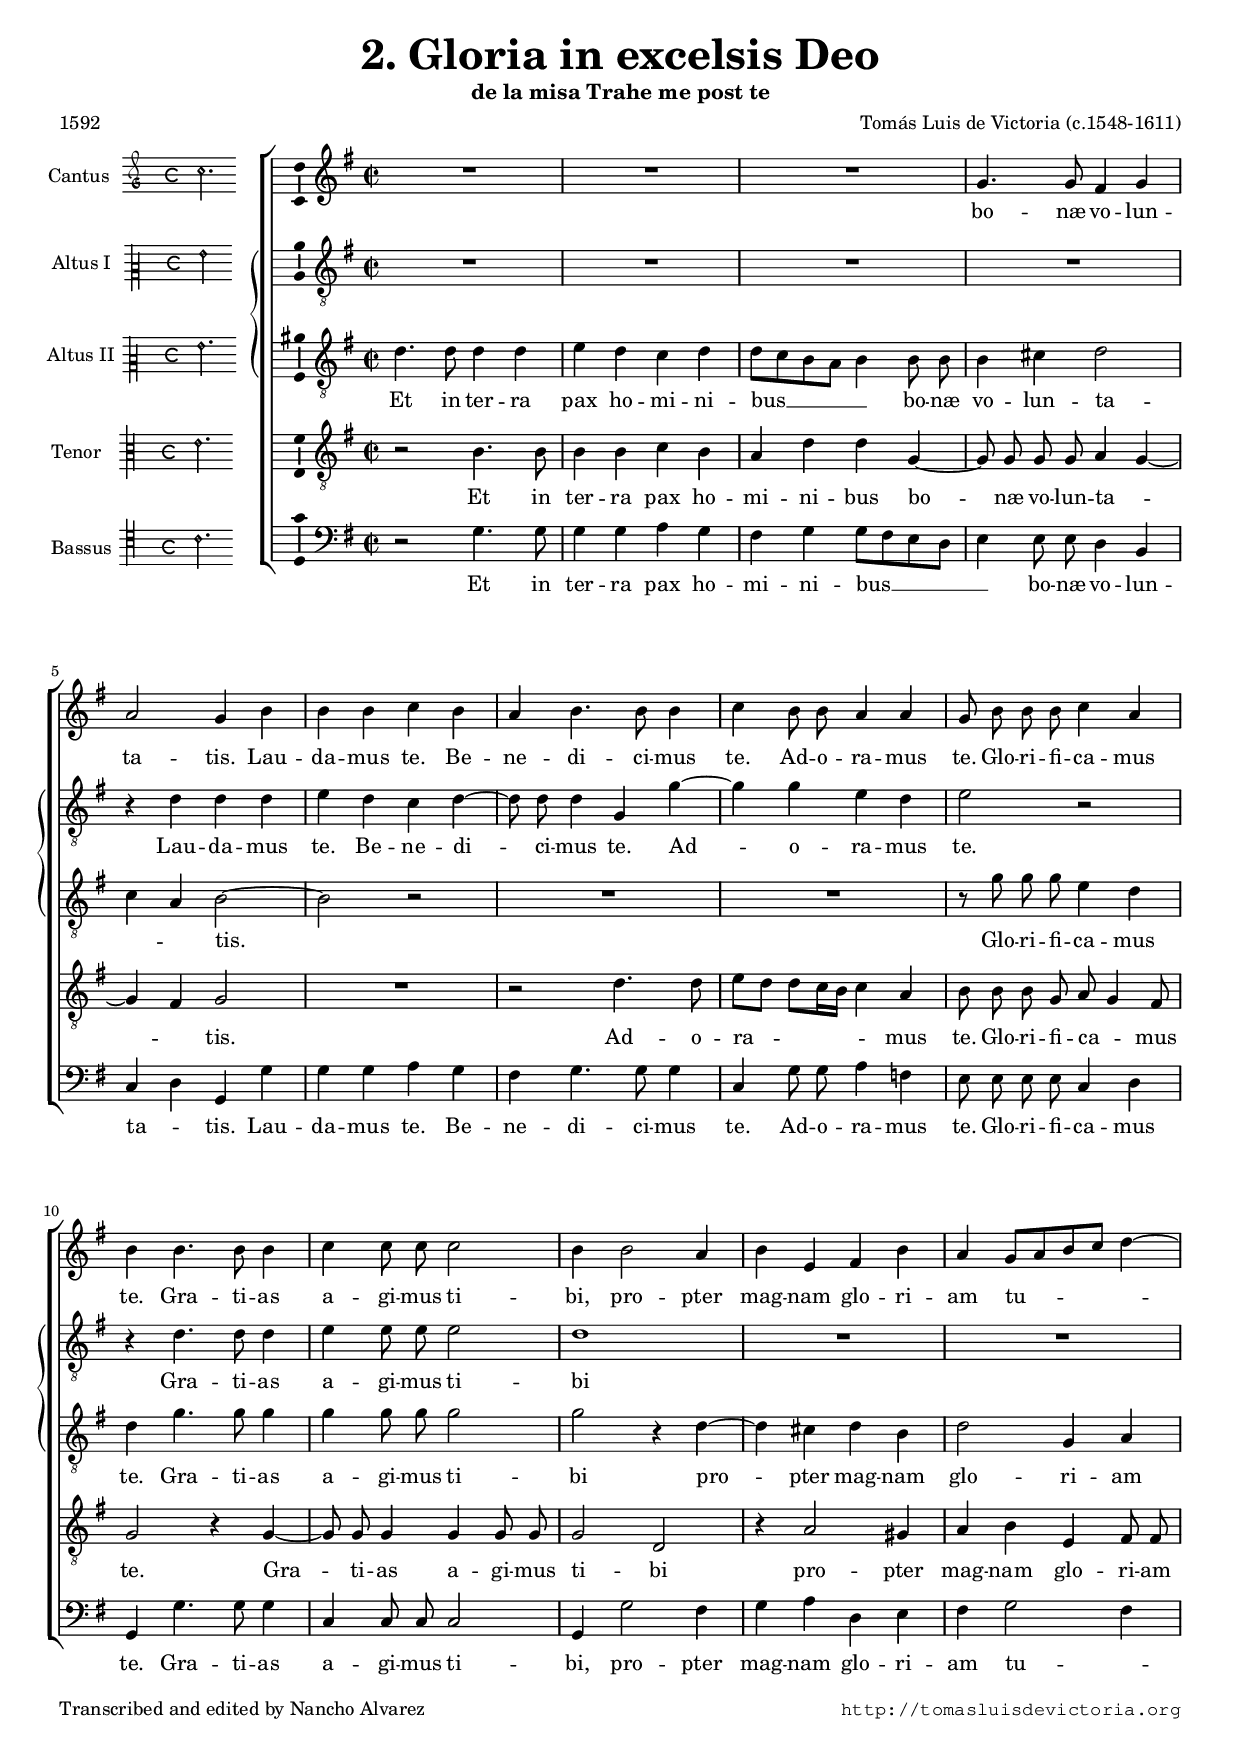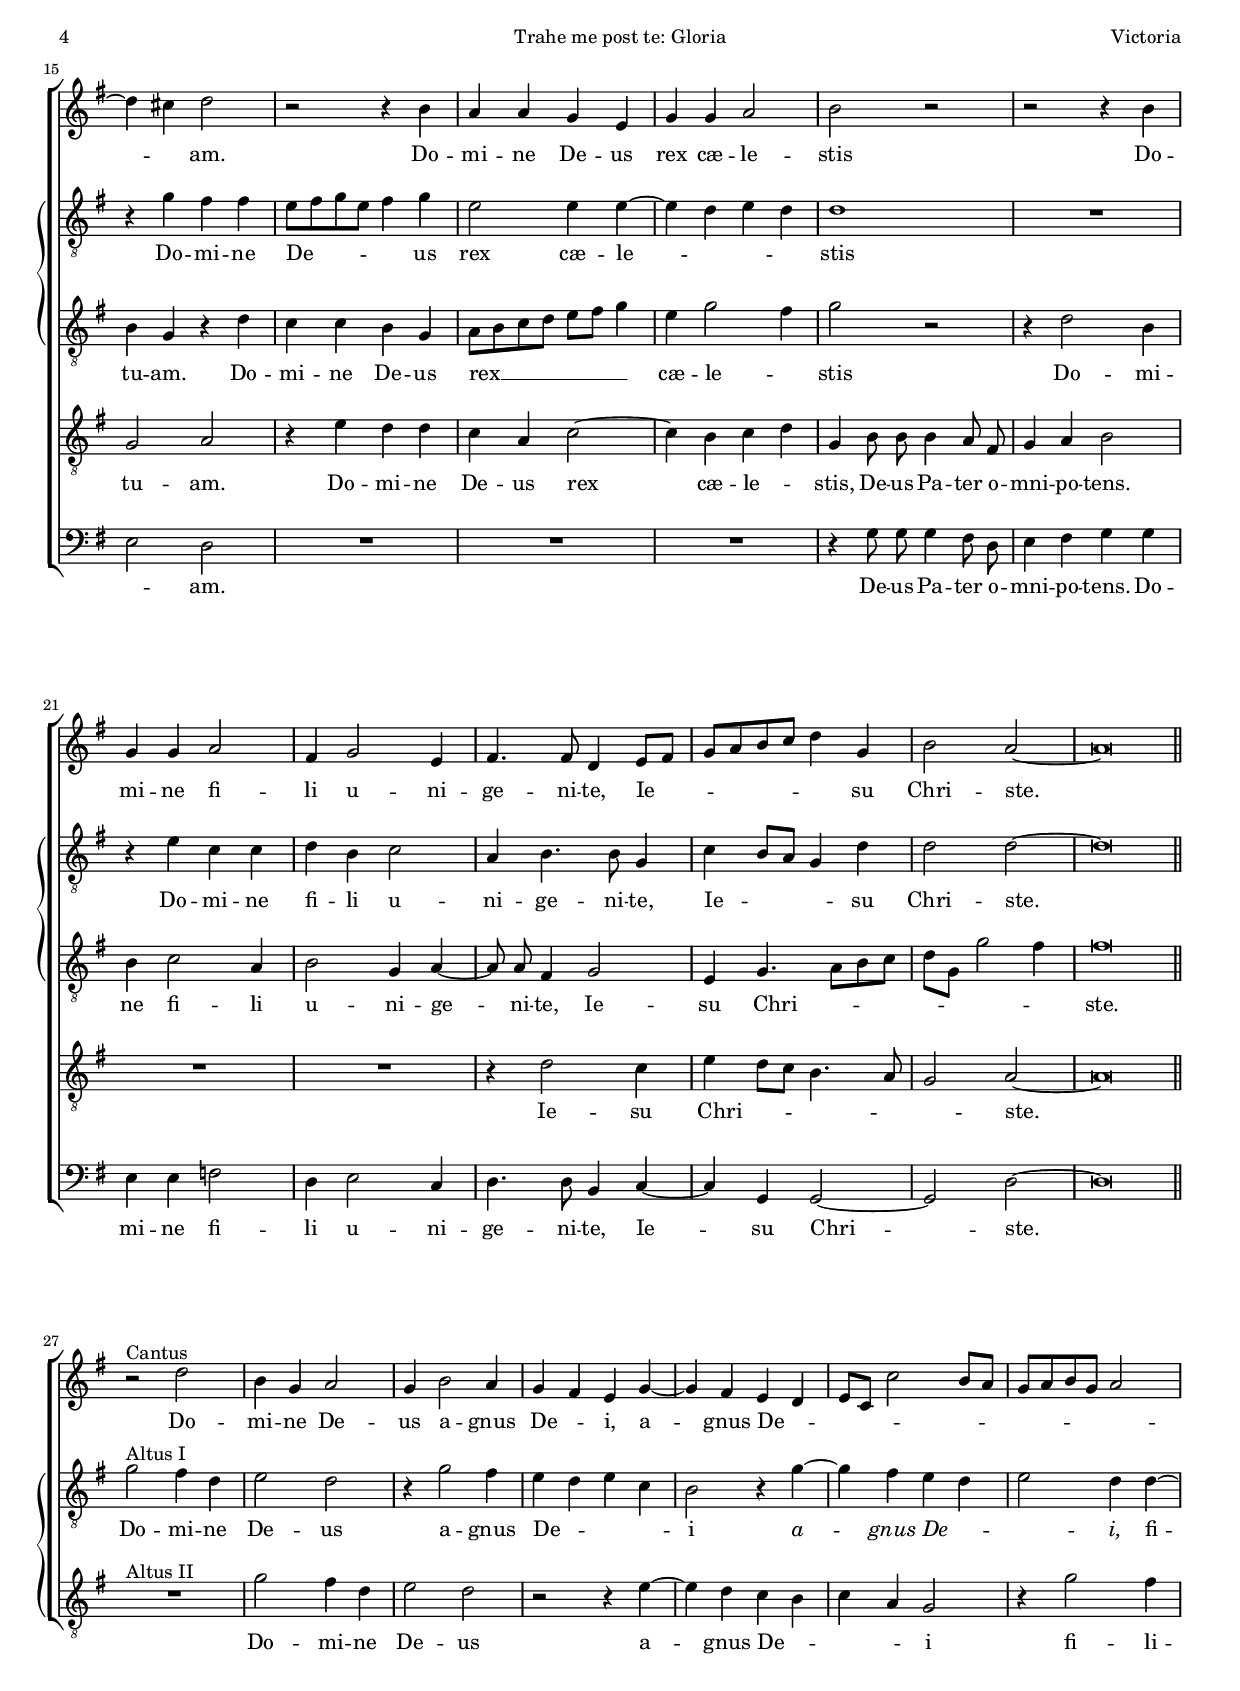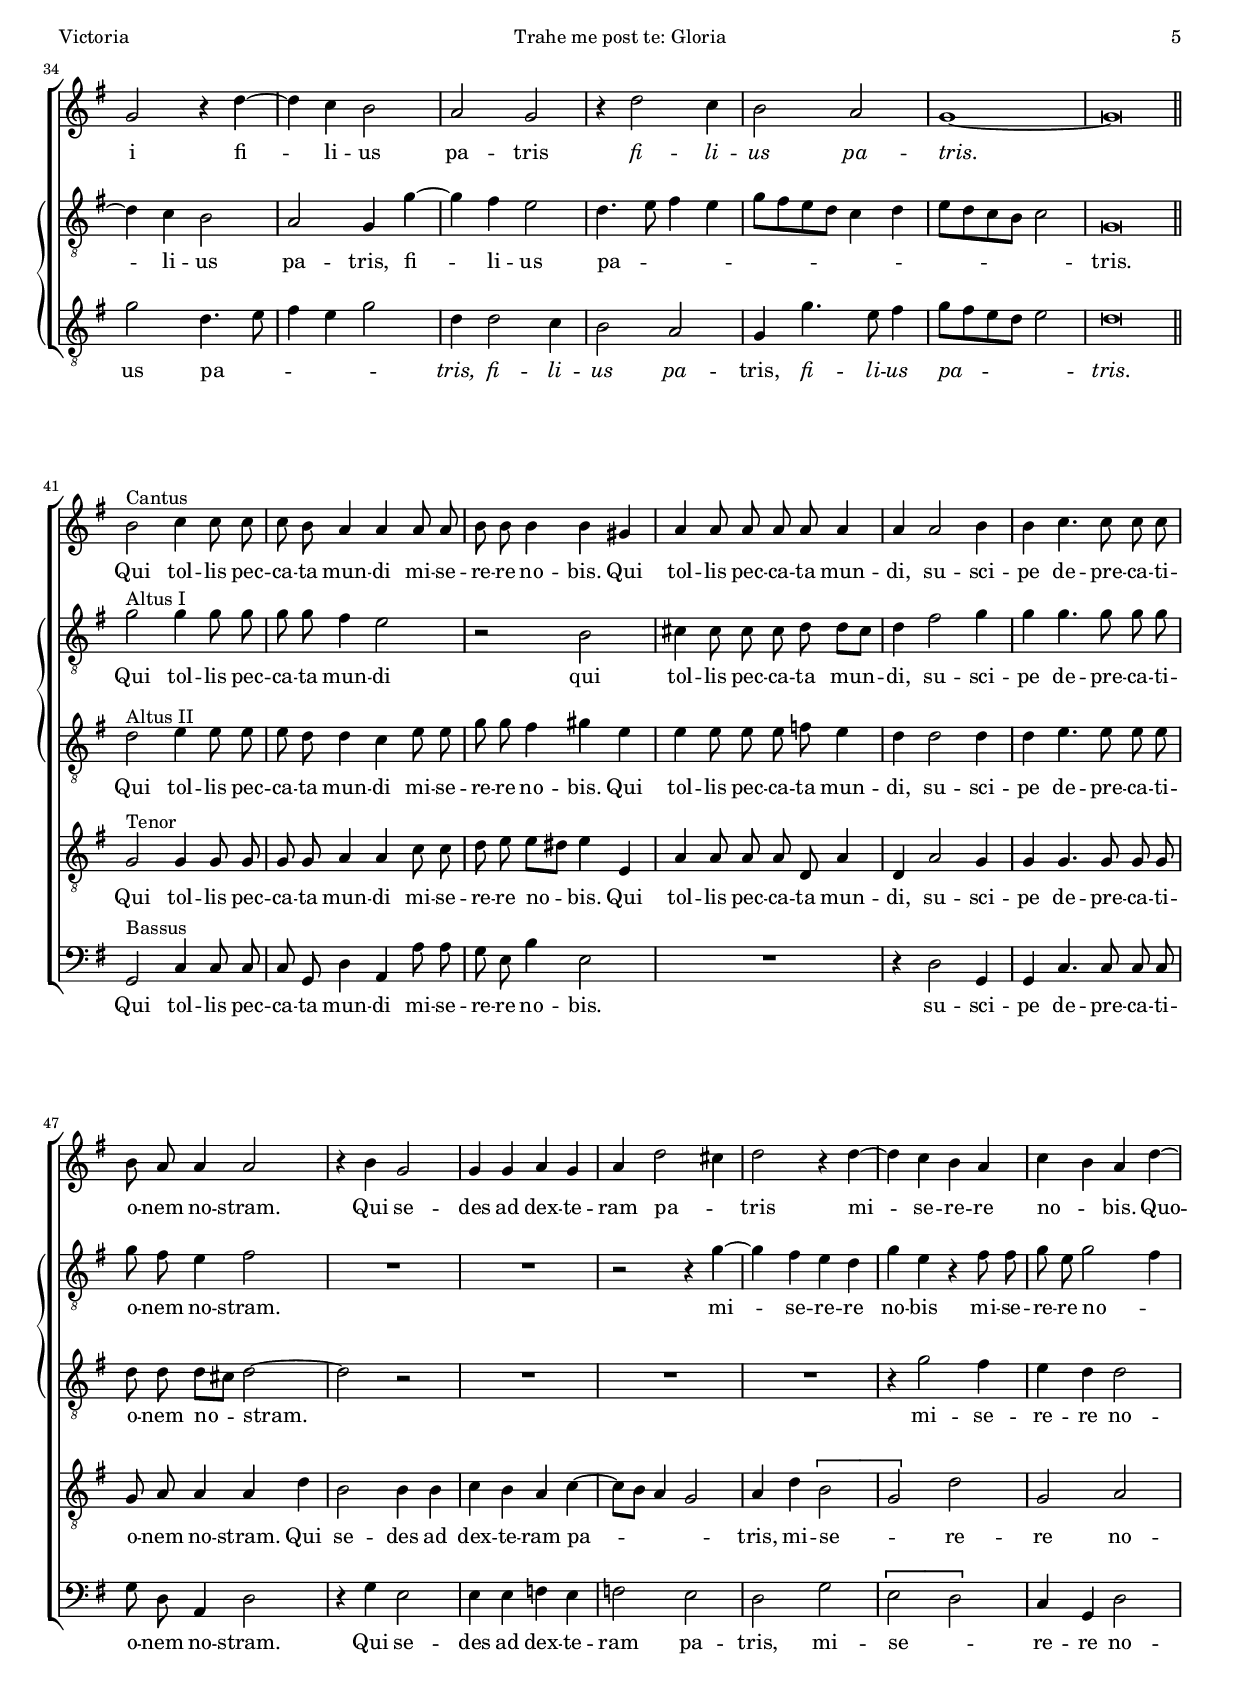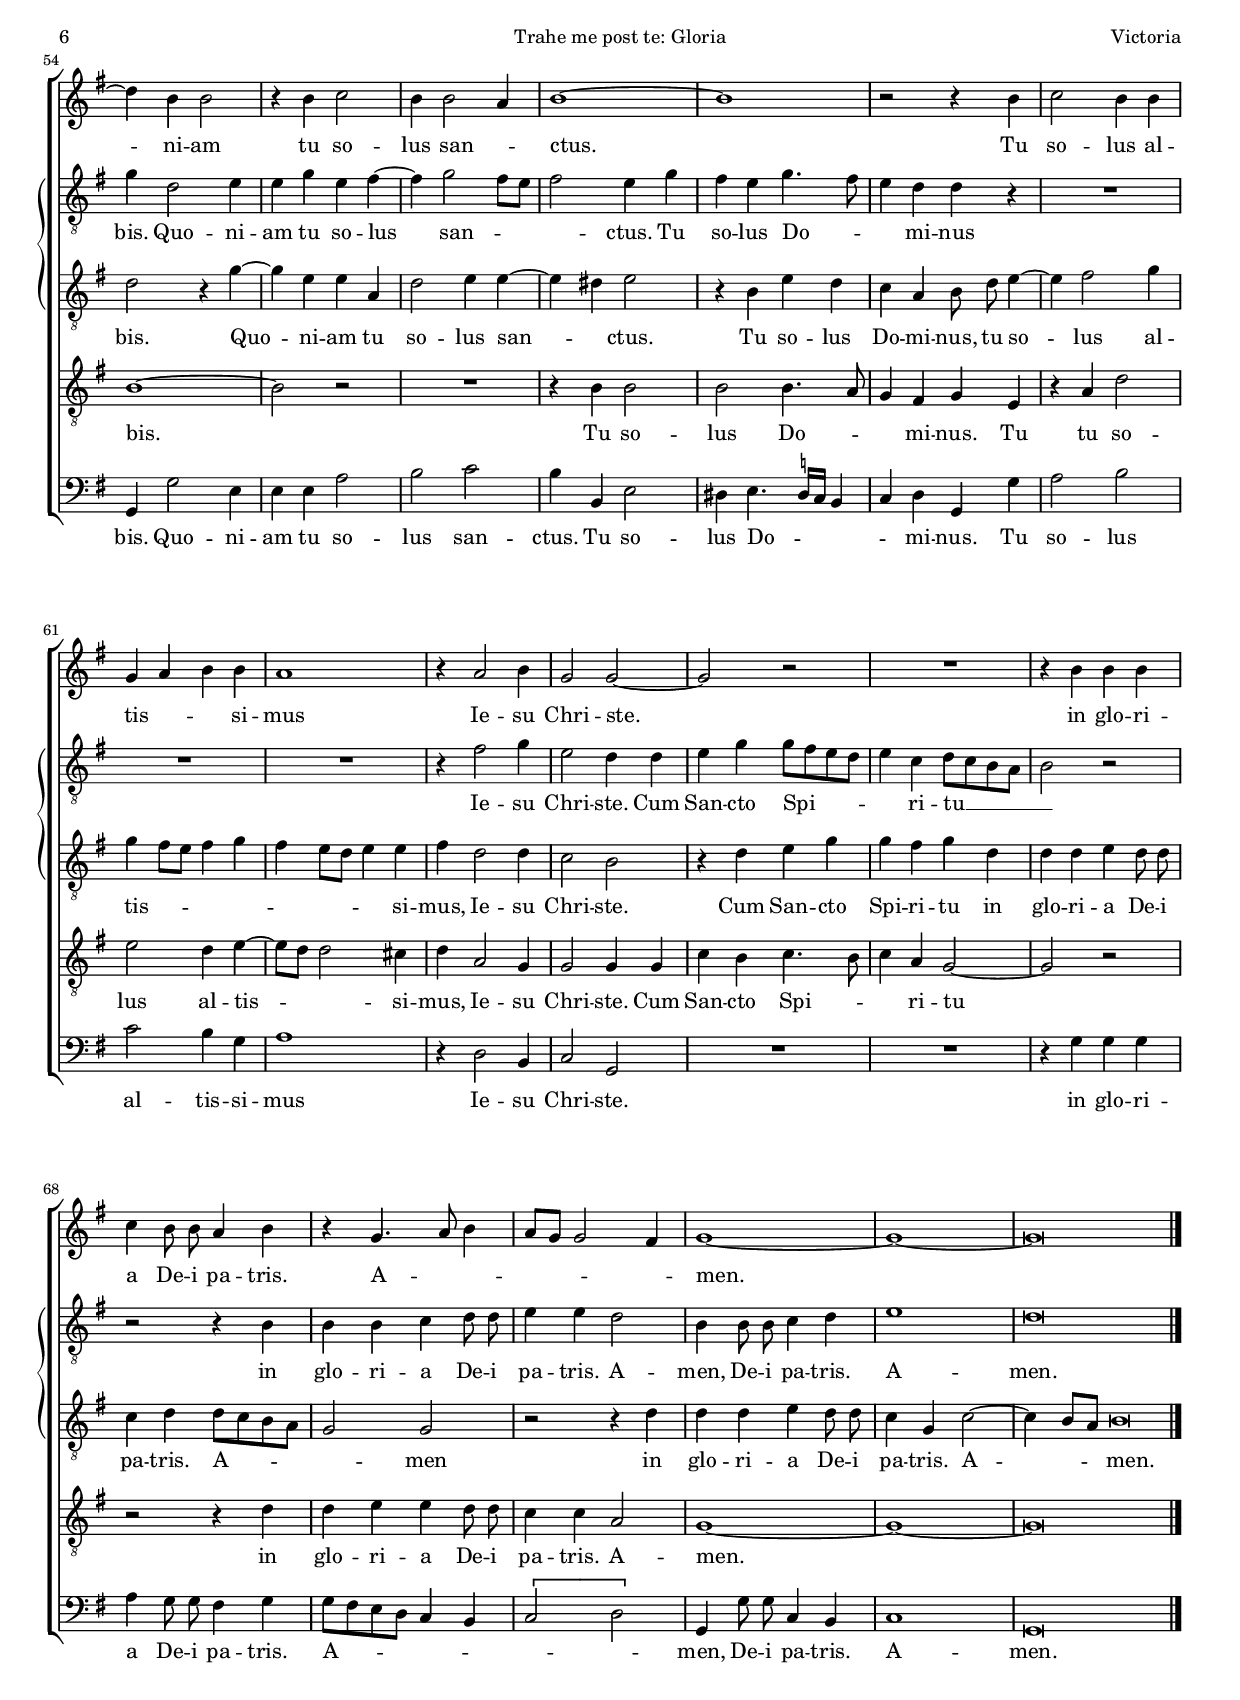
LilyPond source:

\version "2.22.0"

#(set-default-paper-size "a4")
#(set-global-staff-size 16.4)
#(ly:set-option 'point-and-click #f)
%mobile -s14.8 -i3.2

italicas=\override LyricText.font-shape = #'italic
rectas=\override LyricText.font-shape = #'upright
ss=\once \set suggestAccidentals = ##t
incipitwidth = 20
mtempo={\tempo 4 = 100}
mtempob={\tempo 4 = 50}
mt=#(define-music-function (offset) (number?) ; move lyric text
      #{ \once \override LyricText.X-offset = -$offset #})


htitle="Trahe me post te: Gloria"
hcomposer="Victoria"

\header {
	title=\markup{\fontsize #3 "2. Gloria in excelsis Deo"}
	subtitle="de la misa Trahe me post te"
%	subsubtitle=\markup{\null \vspace #2 }
	composer="Tomás Luis de Victoria (c.1548-1611)"
        pdfauthor=\composer
	%opus="(-)"
	poet=\markup{"1592"}
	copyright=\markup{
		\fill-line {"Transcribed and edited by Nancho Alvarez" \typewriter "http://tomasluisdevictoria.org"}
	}
%	tagline=""
}


global={
\set Staff.autoBeaming = ##f
\key c \major \time 2/2  \skip 1*26 \bar "||" \break
				\skip 1*14 \bar "||" \break 
				\skip 1*33 \bar "|." 
}

cantus=\relative c'' {
	R1*4/4 |
	R1*4/4 |
	R1*4/4 |
	c4. c8 b4 c |
%5
	d2 c4 e |
	e e f e |
	d e4. e8 e4 |
	f e8 e d4 d |
	c8 e e e f4 d |
%10
	e e4. e8 e4 |
	f f8 f f2 |
	e4 e2 d4 |
	e a, b e |
	d  c8[ d e f] g4 ~ |
%15
	g fis g2 |
	r r4 e |
	d d c a |
	c c d2 |
	e r |
%20
	r r4 e |
	c c d2 |
	b4 c2 a4 |
	b4. b8 g4  a8[ b] |
	 c[ d e f] g4 c, |
%25
	e2 d ~ |
	d\breve*1/2
	s4*0^\markup{"Cantus"}
	r2 g |
	e4 c d2 |
	c4 e2 d4 |
%30
	c b a c ~ |
	c b a g |
	 a8[ f] f'2  e8[ d] |
	 c[ d e c] d2 |
	c r4 g' ~ |
%35
	g f e2 |
	d c |
	r4 g'2 f4 |
	e2 d |
	c1 ~ |
%40
	c\breve*1/2
	s4*0^\markup{"Cantus"}
	e2 f4 f8 f |
	f e d4 d d8 d |
	e e e4 e cis |
	d d8 d d d d4 |
%45
	d d2 e4 |
	e f4. f8 f f |
	e d d4 d2 |
	r4 e c2 |
	c4 c d c |
%50
	d g2 fis4 |
	g2 r4 g ~ |
	g f e d |
	f e d g ~ |
	g e e2 |
%55
	r4 e f2 |
	e4 e2 d4 |
	e1 ~ | 
	e |
	r2 r4 e |
%60
	f2 e4 e |
	c d e e |
	d1 |
	r4 d2 e4 |
	c2 c ~ |
%65
	c r |
	R1*4/4 |
	r4 e e e |
	f e8 e d4 e |
	r c4. d8 e4 |
%70
	 d8[ c] c2 b4 |
	c1 ~ |
	c ~ |
	c\breve*1/2
}

altus=\relative c''{
	R1*4/4 |
	R1*4/4 |
	R1*4/4 |
	R1*4/4 |
%5
	r4 g g g |
	a g f g ~ |
	g8 g g4 c, c' ~ |
	c c a g |
	a2 r |
%10
	r4 g4. g8 g4 |
	a a8 a a2 |
	g1 |
	R1*4/4 |
	R1*4/4 |
%15
	r4 c b b |
	 a8[ b c a] b4 c |
	a2 a4 a ~ |
	a g a g |
	g1 |
%20
	R1*4/4 |
	r4 a f f |
	g e f2 |
	d4 e4. e8 c4 |
	f  e8[ d] c4 g' |
%25
	g2 g ~ |
	g\breve*1/2
	s4*0^\markup{"Altus I"}
	c2 b4 g |
	a2 g |
	r4 c2 b4 |
%30
	a g a f |
	e2 r4 c' ~ |
	c b a g |
	a2 g4 g ~ |
	g f e2 |
%35
	d c4 c' ~ |
	c b a2 |
	g4. a8 b4 a |
	 c8[ b a g] f4 g |
	 a8[ g f e] f2 |
%40
	c\breve*1/2
	s4*0^\markup{"Altus I"}
	c'2 c4 c8 c |
	c c b4 a2 |
	r e |
	fis4 fis8 fis fis g  g[ fis] |
%45
	g4 b2 c4 |
	c c4. c8 c c |
	c b a4 b2 |
	R1*4/4 |
	R1*4/4 |
%50
	r2 r4 c ~ |
	c b a g |
	c a r b8 b |
	c a c2 b4 |
	c g2 a4 |
%55
	a c a b ~ |
	b c2  b8[ a] |
	b2 a4 c |
	b a c4. b8 |
	a4 g g4 r4 |
%60
	R1*4/4 |
	R1*4/4 |
	R1*4/4 |
	r4 b2 c4 |
	a2 g4 g |
%65
	a c  c8[ b a g] |
	a4 f  g8[ f e d] |
	e2 r |
	r r4 e |
	e e f g8 g |
%70
	a4 a g2 |
	e4 e8 e f4 g |
	a1 |
	g\breve*1/2
}

altusdos=\relative c''{
	g4. g8 g4 g |
	a g f g |
	 g8[ f e d] e4 e8 e |
	e4 fis g2 |
%5
	f4 d e2 ~ |
	e r |
	R1*4/4 |
	R1*4/4 |
	r8 c' c c a4 g |
%10
	g c4. c8 c4 |
	c c8 c c2 |
	c r4 g ~ |
	g fis g e |
	g2 c,4 d |
%15
	e c r g' |
	f4 f e c |
	 d8[ e f g]  a[ b] c4 |
	a c2 b4 |
	c2 r2 |
%20	
	r4 g2 e4 |
	e4 f2 d4 |
	e2 c4 d ~ |
	d8 d b4 c2 |
	a4 c4.  d8[ e f] |
%25
	 g[ c,] c'2 b4 |
	b\breve*1/2
	s4*0^\markup{"Altus II"}
	R1*4/4 |
	c2 b4 g |
	a2 g |
%30
	r r4 a ~ |
	a g f e |
	f d c2 |
	r4 c'2 b4 |
	c2 g4. a8 |
%35
	b4 a c2 |
	g4 g2 f4 |
	e2 d |
	c4 c'4. a8 b4 |
	 c8[ b a g] a2 |
%40
	g\breve*1/2
	s4*0^\markup{"Altus II"}
	g2 a4 a8 a |
	a g g4 f a8 a |
	c c b4 cis a |
	a a8 a a bes a4 |
%45
	g g2 g4 |
	g a4. a8 a a |
	g g  g[ fis] g2 ~ |
	g r |
	R1*4/4 |
%50
	R1*4/4 |
	R1*4/4 |
	r4 c2 b4 |
	a g g2 |
	g r4 c ~ |
%55
	c a a d, |
	g2 a4 a ~ |
	a gis a2 |
	r4 e a g |
	f d e8 g a4 ~ |
%60
	a b2 c4 |
	c  b8[ a] b4 c |
	b  a8[ g] a4 a |
	b g2 g4 |
	f2 e |
%65
	r4 g a c |
	c b c g |
	g g a g8 g |
	f4 g  g8[ f e d] |
	c2 c |
%70
	r r4 g' |
	g g a g8 g |
	f4 c f2 ~ |
	f4  e8[ d] \mtempob e\breve*1/4
}

tenor=\relative c'{
	r2 e4. e8 |
	e4 e f e |
	d g g c, ~ |
	c8 c c c d4 c ~ |
%5
	c b c2 |
	R1*4/4 |
	r2 g'4. g8 |
	 a[ g]  g[ f16 e] f4 d |
	e8 e e c d c4 b8 |
%10
	c2 r4 c ~ |
	c8 c c4 c c8 c |
	c2 g |
	r4 d'2 cis4 |
	d e a, b8 b |
%15
	c2 d |
	r4 a' g g |
	f d f2 ~ |
	f4 e f g |
	c, e8 e e4 d8 b |
%20
	c4 d e2 |
	R1*4/4 |
	R1*4/4 |
	r4 g2 f4 |
	a  g8[ f] e4. d8 |
%25
	c2 d ~ |
	d\breve*1/2
	R1*4/4 |
	R1*4/4 |
	R1*4/4 |
%30
	R1*4/4 |
	R1*4/4 |
	R1*4/4 |
	R1*4/4 |
	R1*4/4 |
%35
	R1*4/4 |
	R1*4/4 |
	R1*4/4 |
	R1*4/4 |
	R1*4/4 |
%40
	R1*4/4 |
	s4*0^\markup{"Tenor"}
	c2 c4 c8 c |
	c c d4 d f8 f |
	g a  a[ gis] a4 a, |
	d d8 d d g, d'4 |
%45
	g, d'2 c4 |
	c c4. c8 c c |
	c d d4 d g |
	e2 e4 e |
	f e d f ~ |
%50
	 f8[ e] d4 c2 |
	d4 g \[e2 |
	c\] g' |
	c, d |
	e1 ~ |
%55
	e2 r |
	R1*4/4 |
	r4 e e2 |
	e e4. d8 |
	c4 b c a |
%60
	r d g2 |
	a g4 a ~ |
	 a8[ g] g2 fis4 |
	g d2 c4 |
	c2 c4 c |
%65
	f e f4. e8 |
	f4 d c2 ~ |
	c r |
	r r4 g' |
	g a a g8 g |
%70
	f4 f d2 |
	c1 ~ |
	c ~ |
	c\breve*1/2
}

bassus=\relative c'{
	r2 c4. c8 |
	c4 c d c |
	b c  c8[ b a g] |
	a4 a8 a g4 e |
%5
	f g c, c' |
	c c d c |
	b c4. c8 c4 |
	f, c'8 c d4 bes |
	a8 a a a f4 g |
%10
	c, c'4. c8 c4 |
	f, f8 f f2 |
	c4 c'2 b4 |
	c d g, a |
	b c2 b4 |
%15
	a2 g |
	R1*4/4 |
	R1*4/4 |
	R1*4/4 |
	r4 c8 c c4 b8 g |
%20
	a4 b c c |
	a a bes2 |
	g4 a2 f4 |
	g4. g8 e4 f ~ |
	f c c2 ~ |
%25
	c g' ~ |
	g\breve*1/2
	R1*4/4 |
	R1*4/4 |
	R1*4/4 |
%30
	R1*4/4 |
	R1*4/4 |
	R1*4/4 |
	R1*4/4 |
	R1*4/4 |
%35
	R1*4/4 |
	R1*4/4 |
	R1*4/4 |
	R1*4/4 |
	R1*4/4 |
%40
	R1*4/4 |
	s4*0^\markup{"Bassus"}
	c,2 f4 f8 f |
	f c g'4 d d'8 d |
	c a e'4 a,2 |
	R1*4/4 |
%45
	r4 g2 c,4 |
	c f4. f8 f f |
	c' g d4 g2 |
	r4 c a2 |
	a4 a bes a |
%50
	bes2 a |
	g c |
	\[a g\] |
	f4 c g'2 |
	c,4 c'2 a4 |
%55
	a a d2 |
	e f |
	e4 e, a2 |
	gis4 a4. \ss g16[ f] e4 |
	f g c, c' |
%60
	d2 e |
	f e4 c |
	d1 |
	r4 g,2 e4 |
	f2 c |
%65
	R1*4/4 |
	R1*4/4 |
	r4 c' c c |
	d c8 c b4 c |
	 c8[ b a g] f4 e |
%70
	\[f2 g\]
	c,4 c'8 c f,4 e |
	f1 |
	c\breve*1/2
}

textocantus=\lyricmode{
bo -- næ vo -- lun -- ta -- tis. 
Lau -- da -- mus te.
Be -- ne -- di -- ci -- mus te.
Ad -- o -- ra -- mus te.
Glo -- ri -- fi -- ca -- mus te.
Gra -- ti -- as a -- gi -- mus ti -- bi,
pro -- pter mag -- nam glo -- ri -- am tu -- _ _ _ _ _ _ am.
Do -- mi -- ne De -- us
rex cæ -- le -- stis
Do -- mi -- ne fi -- li u -- ni -- ge -- ni -- te,
Ie -- _ _ _ _ _ _ su Chri -- ste. _
Do -- mi -- ne De -- us a -- gnus \mt #.3 De -- _ i,
a -- _ gnus De -- _ _ _ _ _ _ _ _ _ _ _ i
fi -- _ li -- us pa -- tris
\italicas fi -- li -- us pa -- tris. _ \rectas
Qui tol -- lis pec -- ca -- ta mun -- di mi -- se -- re -- re no -- bis.
Qui tol -- lis pec -- ca -- ta mun -- di,
su -- sci -- pe de -- pre -- ca -- ti -- o -- nem no -- stram.
Qui se -- des ad dex -- te -- ram pa -- _ tris
mi -- _ se -- re -- re no -- _ bis.
\mt #1 Quo -- _ ni -- am tu so -- lus \mt #.5 san -- _ ctus. _
Tu so -- lus al -- \mt #.3 tis -- _ _ si -- mus
Ie -- su Chri -- ste. _
in glo -- ri -- a De -- i pa -- tris.
A -- _ _ _ _ _ _ men. _ _ 
}

textoaltus=\lyricmode{
Lau -- da -- mus te.
Be -- ne -- di -- _ ci -- mus te.
Ad -- _ o -- ra -- mus te.
Gra -- ti -- as a -- gi -- mus ti -- bi
Do -- mi -- ne De -- _ _ _ _ us
rex cæ -- le -- _ _ _ _ stis
Do -- mi -- ne fi -- li u -- ni -- ge -- ni -- te,
Ie -- _ _ _ su Chri -- ste. _
Do -- mi -- ne De -- us a -- gnus De -- _ _ _ i
\italicas a -- _ gnus De -- _ _ i, \rectas
fi -- _ li -- us pa -- tris,
fi -- _ li -- us pa -- _ _ _ _ _ _ _ _ _ _ _ _ _ _ tris.
Qui tol -- lis pec -- ca -- ta mun -- di
qui tol -- lis pec -- ca -- ta \mt #.8 mun -- _ di,
su -- sci -- pe de -- pre -- ca -- ti -- o -- nem no -- stram.
\mt #.5 mi -- _ se -- re -- re no -- bis
mi -- se -- re -- re no -- _ bis.
Quo -- ni -- am tu so -- lus _ \mt #.5 san -- _ _ _ ctus.
Tu so -- lus Do -- _ _ mi -- nus
Ie -- su Chri -- ste.
Cum San -- cto Spi -- _ _ _ _ ri -- tu __ _ _ _ _ 
in glo -- ri -- a De -- i pa -- tris.
A -- men,
De -- i pa -- tris. 
A -- men.
}

textoaltusdos=\lyricmode{
Et in ter -- ra pax ho -- mi -- ni -- bus __ _ _ _ _ 
bo -- næ vo -- lun -- ta -- _ _ tis. _
Glo -- ri -- fi -- ca -- mus te.
Gra -- ti -- as a -- gi -- mus ti -- bi
pro -- _ pter mag -- nam glo -- ri -- am tu -- am.
Do -- mi -- ne De -- us
rex __ _ _ _ _ _ _ cæ -- le -- _ stis
Do -- mi -- ne fi -- li u -- ni -- ge -- _ ni -- te,
Ie -- su \mt #.5 Chri -- _ _ _ _ _ _ _ ste.
Do -- mi -- ne De -- us a -- _ gnus De -- _ _ _ i
fi -- li -- us pa -- _ _ _ _ \italicas tris,
fi -- li -- us pa -- \rectas tris,
\italicas fi -- li -- us pa -- _ _ _ _ tris. \rectas
Qui tol -- lis pec -- ca -- ta mun -- di mi -- se -- re -- re no -- bis.
Qui tol -- lis pec -- ca -- ta mun -- di,
su -- sci -- pe de -- pre -- ca -- ti -- o -- nem no -- _ stram. _
mi -- se -- re -- re no -- bis.
Quo -- _ ni -- am tu so -- lus san -- _ _ ctus.
Tu so -- lus Do -- mi -- nus,
tu so -- _ lus al -- \mt #.3 tis -- _ _ _ _ _ _ _ _ si -- mus,
Ie -- su Chri -- ste.
Cum San -- cto Spi -- ri -- tu in glo -- ri -- a De -- i pa -- tris.
A -- _ _ _ _ men
in glo -- ri -- a De -- i pa -- tris.
A -- _ _ _ \mt #.6 men.
}

textotenor=\lyricmode{
Et in ter -- ra pax ho -- mi -- ni -- bus bo -- _ næ vo -- lun -- ta -- _ _ _ tis.
Ad -- o -- ra -- _ _ _ _ _ mus te.
Glo -- ri -- fi -- ca -- _ mus te.
Gra -- _ ti -- as a -- gi -- mus ti -- bi
pro -- pter mag -- nam glo -- ri -- am tu -- am.
Do -- mi -- ne De -- us
rex _ cæ -- le -- _ stis,
De -- us Pa -- ter o -- mni -- po -- tens.
Ie -- su \mt #.8 Chri -- _ _ _ _ _ ste. _
Qui tol -- lis pec -- ca -- ta mun -- di mi -- se -- re -- re no -- _ bis.
Qui tol -- lis pec -- ca -- ta mun -- di,
su -- sci -- pe de -- pre -- ca -- ti -- o -- nem no -- stram.
Qui se -- des ad dex -- te -- ram pa -- _ _ _ _ tris, 
mi -- se -- _ re -- re no -- bis. _
Tu so -- lus \mt #.5 Do -- _ _ mi -- nus.
Tu
tu so -- lus al -- tis -- _ _ _ si -- mus,
Ie -- su Chri -- ste. 
Cum San -- cto \mt #.5 Spi -- _ _ ri -- tu _ % ri -- tu no se ve en el original
in glo -- ri -- a De -- i pa -- tris.
A -- men. _ _ 
}

textobassus=\lyricmode{
Et in ter -- ra pax ho -- mi -- ni -- bus __ _ _ _ _ 
bo -- næ vo -- lun -- ta -- _ tis.
Lau -- da -- mus te.
Be -- ne -- di -- ci -- mus te.
Ad -- o -- ra -- mus te.
Glo -- ri -- fi -- ca -- mus te.
Gra -- ti -- as a -- gi -- mus ti -- bi,
pro -- pter mag -- nam glo -- ri -- am tu -- _ _ am.
De -- us Pa -- ter o -- mni -- po -- tens.
Do -- mi -- ne fi -- li u -- ni -- ge -- ni -- te,
Ie -- _ su Chri -- _ ste. _
Qui tol -- lis pec -- ca -- ta mun -- di mi -- se -- re -- re no -- bis.
su -- sci -- pe de -- pre -- ca -- ti -- o -- nem no -- stram.
Qui se -- des ad dex -- te -- ram pa -- tris,
mi -- se -- _ re -- re no -- bis.
Quo -- ni -- am tu so -- lus san -- ctus.
Tu so -- lus Do -- _ _ _ _ mi -- nus.
Tu so -- lus al -- tis -- si -- mus
Ie -- su Chri -- ste.
in glo -- ri -- a De -- i pa -- tris.
A -- _ _ _ _ _ _ _ men,
De -- i pa -- tris.
A -- men.

}



incipitcantus=\markup{
	\score{
		{ 
		\set Staff.instrumentName="Cantus  "
		\override NoteHead.style = #'neomensural
		\override Staff.TimeSignature.style = #'neomensural
		\cadenzaOn 
		\clef "petrucci-g"
		\key c \major
		\time 4/4
                c''2.
		} 

	\layout { line-width=\incipitwidth indent = 0 }
	}
}

incipitaltus=\markup{
	\score{
		{ 
		\set Staff.instrumentName="Altus I  "
		\override NoteHead.style = #'neomensural 
		\override Staff.TimeSignature.style = #'neomensural
		\cadenzaOn 
		\clef "petrucci-c2"
		\key c \major
		\time 4/4
                g'2
		} 
	\layout { line-width=\incipitwidth indent = 0 }
	}
}

incipitaltusdos=\markup{
	\score{
		{ 
		\set Staff.instrumentName="Altus II "
		\override NoteHead.style = #'neomensural 
		\override Staff.TimeSignature.style = #'neomensural
		\cadenzaOn 
		\clef "petrucci-c2"
		\key c \major
		\time 4/4
                g'2.
		} 
	\layout { line-width=\incipitwidth indent = 0 }
	}
}


incipittenor=\markup{
	\score{
		{ 
		\set Staff.instrumentName="Tenor   "
		\override NoteHead.style = #'neomensural 
		\override Staff.TimeSignature.style = #'neomensural
		\cadenzaOn 
		\clef "petrucci-c3"
		\key c \major
		\time 4/4
                e'2.
		} 
	\layout { line-width=\incipitwidth indent=0 }
	}
}

incipitbassus=\markup{
	\score{
		{ 
		\set Staff.instrumentName="Bassus "
		\override NoteHead.style = #'neomensural
		\override Staff.TimeSignature.style = #'neomensural
		\cadenzaOn 
		\clef "petrucci-c4"
		\key c \major
		\time 4/4
                c'2.
		} 
	\layout { line-width=\incipitwidth indent = 0 }
	}
}

%\layout {
%       \context {\Voice
%               \remove Ligature_bracket_engraver
%               \consists Mensural_ligature_engraver
%       }
%       line-width=\incipitwidth
%       indent = 0
%}

\score {\transpose c' g{
\new ChoirStaff<<

	\new Staff <<\global
	\new Voice="v1" {
		\set Staff.instrumentName=\incipitcantus
		\clef "treble"
		\cantus }
	\new Lyrics \lyricsto "v1" {\textocantus }
	>>
	\new StaffGroup 
	\with {systemStartDelimiter = #'SystemStartBrace }
	<<
	\override Score.BarLine.allow-span-bar=##f
	\new Staff <<\global
	\new Voice="v2" {
		\set Staff.instrumentName=\incipitaltus
		\clef "G_8"
		\altus }
	\new Lyrics \lyricsto "v2" {\textoaltus }
	>>
	
	\new Staff <<\global
	\new Voice="v5" {
		\set Staff.instrumentName=\incipitaltusdos
		\clef "G_8"
		\altusdos }
	\new Lyrics \lyricsto "v5" {\textoaltusdos }
	>>
	>>
	
	\new Staff <<\global
	\new Voice="v3" {
		\set Staff.instrumentName=\incipittenor
		\clef "G_8"
		\tenor }
	\new Lyrics \lyricsto "v3" {\textotenor }
	>>

	\new Staff <<\global
	\new Voice="v4" {
		\set Staff.instrumentName=\incipitbassus
		\clef "bass"
		\bassus }
	\new Lyrics \lyricsto "v4" {\textobassus }
	>>
	
>>

	} % transpose

\layout{ 
	\context {\Lyrics 
		\override VerticalAxisGroup.staff-affinity = #UP
		\override VerticalAxisGroup.nonstaff-relatedstaff-spacing =
			#'((basic-distance . 0) (minimum-distance . 0) (padding . 1))
		\override LyricText.font-size = #1.2
		\override LyricHyphen.minimum-distance = #0.5
	}
	\context {\Score 
		tempoHideNote = ##t
		\override BarNumber.padding = #2 
	}
	\context {\Voice 
		melismaBusyProperties = #'()
		%autoBeaming = ##f
	}
	\context {\Staff 
                \RemoveEmptyStaves
                %\override VerticalAxisGroup.remove-first = ##t
		\override VerticalAxisGroup.staff-staff-spacing =
			#'((basic-distance . 11) (minimum-distance . 0) (padding . 1))
		\consists Ambitus_engraver 
		\override LigatureBracket.padding = #1
	}
}

%\midi { \mtempo }

}


\paper{
	evenHeaderMarkup=\markup  \fill-line { \fromproperty #'page:page-number-string \htitle \hcomposer }
	oddHeaderMarkup= \markup  \fill-line { \on-the-fly #not-first-page \hcomposer \on-the-fly #not-first-page \htitle \on-the-fly #not-first-page \fromproperty #'page:page-number-string }
	%system-count=20
	%page-count = 8
	ragged-last-bottom = ##f
	indent=3.6\cm
	system-system-spacing =
	#'((basic-distance . 20) (minimum-distance . 0) (padding . 5))
	top-system-spacing = % header
	#'((basic-distance . 8) (minimum-distance . 0) (padding . 0))
	last-bottom-spacing = % footer
	#'((basic-distance . 12) (minimum-distance . 0) (padding . 0))
	markup-system-spacing.padding = #1.5

first-page-number=3
}